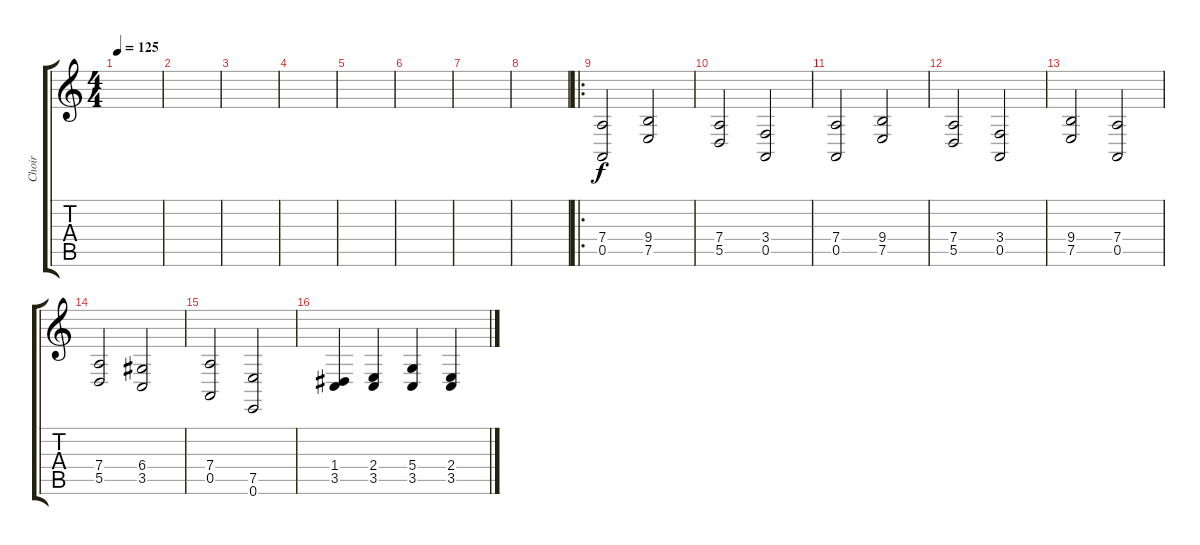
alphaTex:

\track ("Choir" "Choir") {instrument pad4choir}
\staff {score tabs}
\tuning (E4 B3 G3 D3 A2 E2) {hide}
\ts (4 4)
\tempo 125
\clef g2
\ks c
|
|
|
|
|
|
|
|
\ro
(7.4 0.5).2 (9.4 7.5).2 |
(7.4 5.5).2 (3.4 0.5).2 |
(7.4 0.5).2 (9.4 7.5).2 |
(7.4 5.5).2 (3.4 0.5).2 |
(9.4 7.5).2 (7.4 0.5).2 |
(7.4 5.5).2 (6.4 3.5).2 |
(7.4 0.5).2 (7.5 0.6).2 |
(1.4 3.5).4 (2.4 3.5).4 (5.4 3.5).4 (2.4 3.5).4
